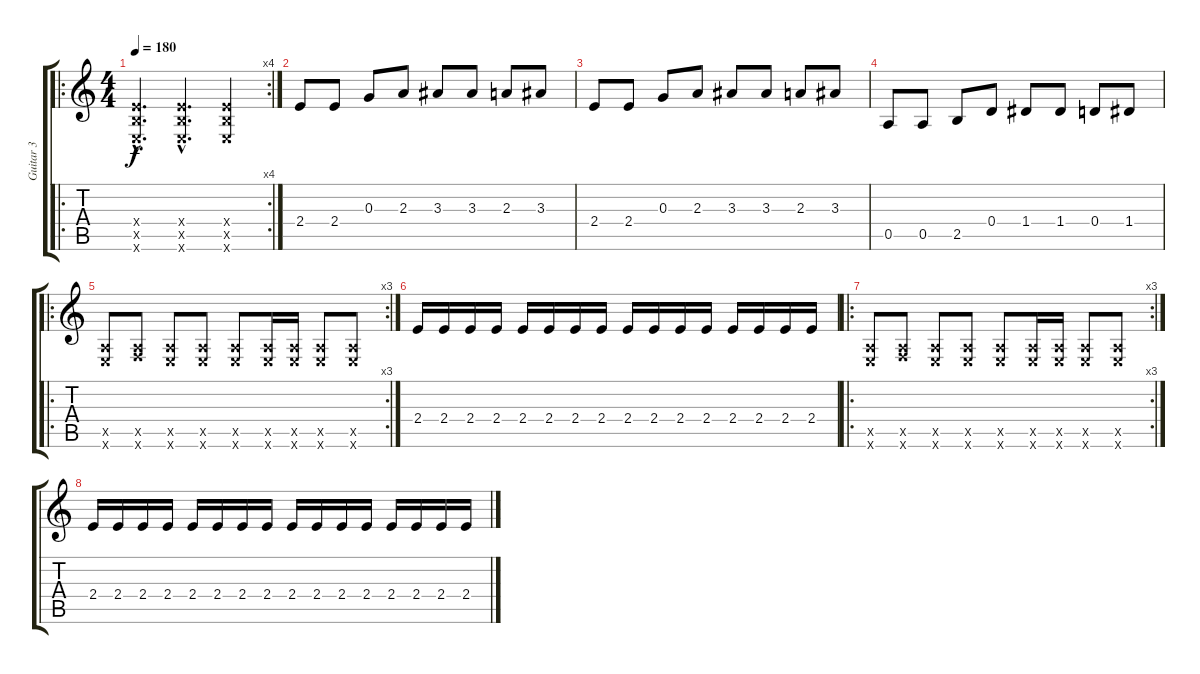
\track ("Guitar 3" "Guitar 3") {instrument overdrivenguitar}
\staff {score tabs}
\tuning (E4 B3 G3 D3 A2 E2) {hide}
\ro
\rc 4
\ts (4 4)
\tempo 180
\clef g2
\ks c
(2.4{hac x} 2.5{hac x} 0.6{hac x}).4{d dy f instrument overdrivenguitar} (2.4{hac x} 2.5{hac x} 0.6{hac x}).4{d} (2.4{x} 2.5{x} 0.6{x}).4 |
2.4.8 2.4.8 0.3.8 2.3.8 3.3.8 3.3.8 2.3.8 3.3.8 |
2.4.8 2.4.8 0.3.8 2.3.8 3.3.8 3.3.8 2.3.8 3.3.8 |
0.5.8 0.5.8 2.5.8 0.4.8 1.4.8 1.4.8 0.4.8 1.4.8 |
\ro
\rc 3
(0.5{x} 0.6{x}).8 (0.5{x} 1.6{x}).8 (0.5{x} 0.6{x}).8 (0.5{x} 0.6{x}).8 (0.5{x} 0.6{x}).8 (0.5{x} 0.6{x}).16 (0.5{x} 0.6{x}).16 (0.5{x} 0.6{x}).8 (0.5{x} 0.6{x}).8 |
2.4.16{instrument synthbass1} 2.4.16 2.4.16 2.4.16 2.4.16 2.4.16 2.4.16 2.4.16 2.4.16 2.4.16 2.4.16 2.4.16 2.4.16 2.4.16 2.4.16 2.4.16 |
\ro
\rc 3
(0.5{x} 0.6{x}).8 (0.5{x} 1.6{x}).8 (0.5{x} 0.6{x}).8 (0.5{x} 0.6{x}).8 (0.5{x} 0.6{x}).8 (0.5{x} 0.6{x}).16 (0.5{x} 0.6{x}).16 (0.5{x} 0.6{x}).8 (0.5{x} 0.6{x}).8 |
2.4.16{instrument synthbass1} 2.4.16 2.4.16 2.4.16 2.4.16 2.4.16 2.4.16 2.4.16 2.4.16 2.4.16 2.4.16 2.4.16 2.4.16 2.4.16 2.4.16 2.4.16
